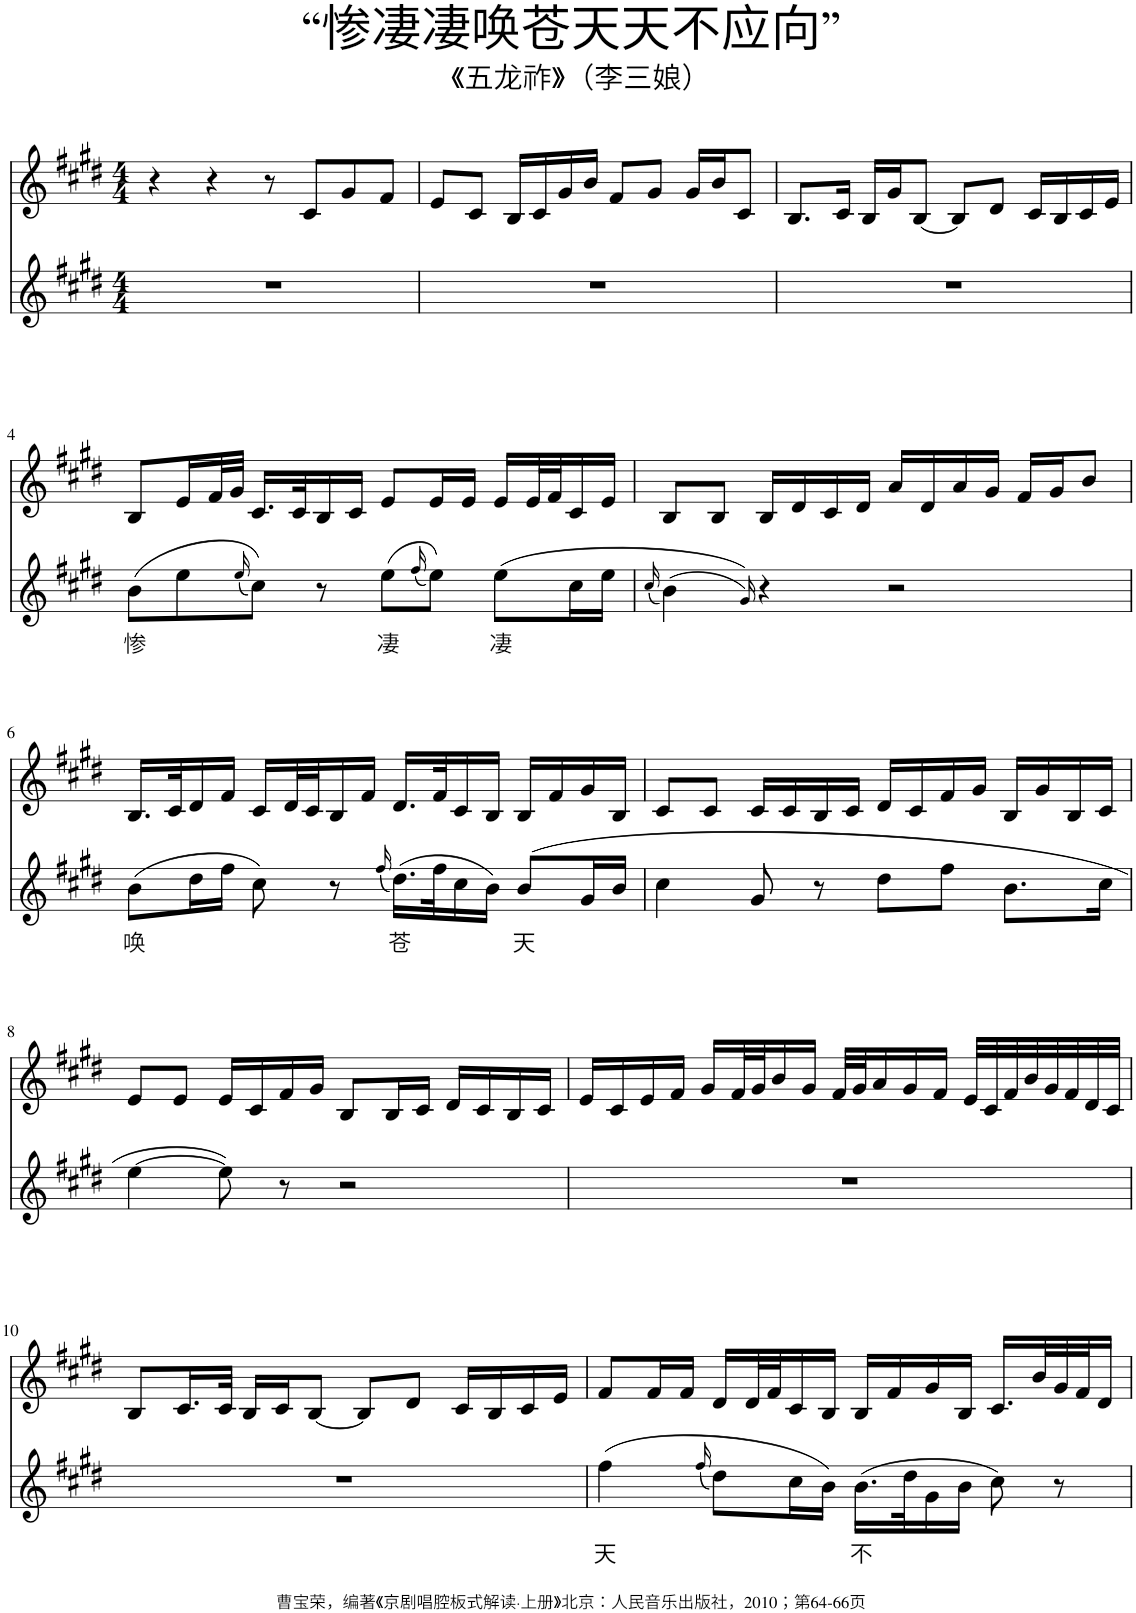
**kern	**text	**kern
*part2	*part2	*part1
*staff2	*staff2	*staff1
*I"Piano	*	*I"Piano
*I'Pno	*	*I'Pno
*clefG2	*	*clefG2
*k[f#c#g#d#]	*	*k[f#c#g#d#]
*M4/4	*	*M4/4
=1	=1	=1
1r	.	4r
.	.	4r
.	.	8r
.	.	8c#/L
.	.	8g#/
.	.	8f#/J
=2	=2	=2
1r	.	8e/L
.	.	8c#/J
.	.	16B/LL
.	.	16c#/
.	.	16g#/
.	.	16b/JJ
.	.	8f#/L
.	.	8g#/J
.	.	16g#/LL
.	.	16b/J
.	.	8c#/J
=3	=3	=3
1r	.	8.B/L
.	.	16c#/Jk
.	.	16B/LL
.	.	16g#/J
.	.	[8B/J
.	.	8B/L]
.	.	8d#/J
.	.	16c#/LL
.	.	16B/
.	.	16c#/
.	.	16e/JJ
!!LO:LB:g=z
=4	=4	=4
!	!LO:LY:b	!
(8b\L	惨	8B/L
8ee\	.	16e/L
.	.	32f#/L
.	.	32g#/JJJ
(16qee/	.	.
8cc#\J))	.	16.c#/LL
.	.	32c#/K
8r	.	16B/
.	.	16c#/JJ
!	!LO:LY:b	!
(8ee\L	凄	8e/L
(16qff#/	.	.
8ee\J))	.	16e/L
.	.	16e/JJ
!	!LO:LY:b	!
(8ee\L	凄	16e/LL
.	.	32e/L
.	.	32f#/J
16cc#\L	.	16c#/
16ee\JJ	.	16e/JJ
=5	=5	=5
(16qcc#/	.	.
(4b\)	.	8B/L
.	.	8B/J
16qg#/))	.	.
4r	.	16B/LL
.	.	16d#/
.	.	16c#/
.	.	16d#/JJ
2r	.	16a/LL
.	.	16d#/
.	.	16a/
.	.	16g#/JJ
.	.	16f#/LL
.	.	16g#/J
.	.	8b/J
!!LO:LB:g=z
=6	=6	=6
!	!LO:LY:b	!
(8b\L	唤	16.B/LL
.	.	32c#/K
16dd#\L	.	16d#/
16ff#\JJ	.	16f#/JJ
8cc#\)	.	16c#/LL
.	.	32d#/L
.	.	32c#/J
8r	.	16B/
.	.	16f#/JJ
(16qff#/	.	.
!	!LO:LY:b	!
(16.dd#\LL)	苍	16.d#/LL
32ff#\K	.	32f#/K
16cc#\	.	16c#/
16b\JJ)	.	16B/JJ
!	!LO:LY:b	!
(8b/L	天	16B/LL
.	.	16f#/
16g#/L	.	16g#/
16b/JJ	.	16B/JJ
=7	=7	=7
4cc#\	.	8c#/L
.	.	8c#/J
8g#/	.	16c#/LL
.	.	16c#/
8r	.	16B/
.	.	16c#/JJ
8dd#\L	.	16d#/LL
.	.	16c#/
8ff#\J	.	16f#/
.	.	16g#/JJ
8.b\L	.	16B/LL
.	.	16g#/
.	.	16B/
16cc#\Jk	.	16c#/JJ
!!LO:LB:g=z
=8	=8	=8
[4ee\	.	8e/L
.	.	8e/J
8ee\])	.	16e/LL
.	.	16c#/
8r	.	16f#/
.	.	16g#/JJ
2r	.	8B/L
.	.	16B/L
.	.	16c#/JJ
.	.	16d#/LL
.	.	16c#/
.	.	16B/
.	.	16c#/JJ
=9	=9	=9
1r	.	16e/LL
.	.	16c#/
.	.	16e/
.	.	16f#/JJ
.	.	16g#/LL
.	.	32f#/L
.	.	32g#/J
.	.	16b/
.	.	16g#/JJ
.	.	32f#/LLL
.	.	32g#/J
.	.	16a/
.	.	16g#/
.	.	16f#/JJ
.	.	32e/LLL
.	.	32c#/
.	.	32f#/
.	.	32b/
.	.	32g#/
.	.	32f#/
.	.	32d#/
.	.	32c#/JJJ
!!LO:LB:g=z
=10	=10	=10
1r	.	8B/L
.	.	16.c#/L
.	.	32c#/JJk
.	.	16B/LL
.	.	16c#/J
.	.	[8B/J
.	.	8B/L]
.	.	8d#/J
.	.	16c#/LL
.	.	16B/
.	.	16c#/
.	.	16e/JJ
=11	=11	=11
!	!LO:LY:b	!
(4ff#\	天	8f#/L
.	.	16f#/L
.	.	16f#/JJ
(16qff#/	.	.
8dd#\L)	.	16d#/LL
.	.	32d#/L
.	.	32f#/J
16cc#\L	.	16c#/
16b\JJ)	.	16B/JJ
!	!LO:LY:b	!
(16.b\LL	不	16B/LL
.	.	16f#/
32dd#\K	.	.
16g#\	.	16g#/
16b\JJ	.	16B/JJ
8cc#\)	.	16.c#/LL
.	.	32b/L
8r	.	32g#/
.	.	32f#/J
.	.	16d#/JJ
=	=	=
*-	*-	*-
